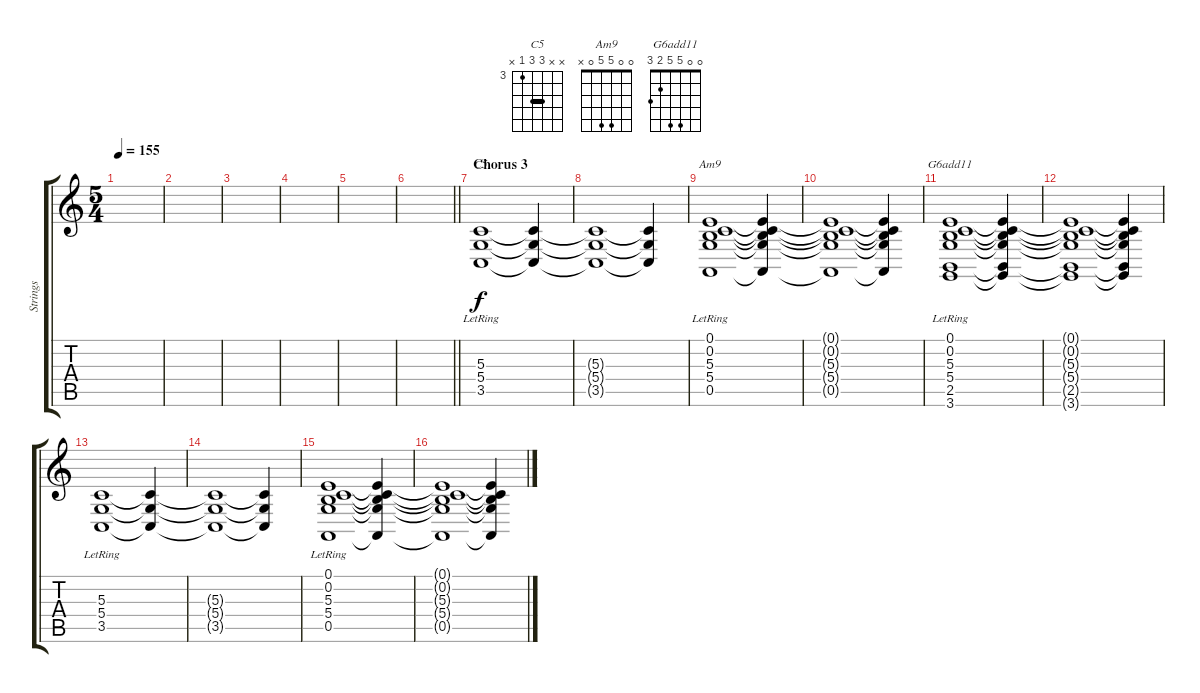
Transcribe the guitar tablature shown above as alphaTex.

\track ("Strings" "Strings") {instrument stringensemble1}
\staff {score tabs}
\tuning (E4 B3 G3 D3 A2 E2) {hide}
\chord ("C5" x x 5 5 3 x) {firstfret 3 barre 5}
\chord ("Am9" 0 0 5 5 0 x)
\chord ("G6add11" 0 0 5 5 2 3)
\ts (5 4)
\tempo 155
\clef g2
\ks c
|
|
|
|
|
\barLineRight lightlight
|
\section ("" "Chorus 3")
(5.3{lr} 5.4{lr} 3.5{lr}).1{ch "C5"} (5.3{t} 5.4{t} 3.5{t}).4 |
(5.3{t} 5.4{t} 3.5{t}).1 (5.3{t} 5.4{t} 3.5{t}).4 |
(0.1{lr} 0.2{lr} 5.3{lr} 5.4{lr} 0.5{lr}).1{ch "Am9"} (0.1{t} 0.2{t} 5.3{t} 5.4{t} 0.5{t}).4 |
(0.1{t} 0.2{t} 5.3{t} 5.4{t} 0.5{t}).1 (0.1{t} 0.2{t} 5.3{t} 5.4{t} 0.5{t}).4 |
(0.1{lr} 0.2{lr} 5.3{lr} 5.4{lr} 2.5{lr} 3.6{lr}).1{ch "G6add11"} (0.1{t} 0.2{t} 5.3{t} 5.4{t} 2.5{t} 3.6{t}).4 |
(0.1{t} 0.2{t} 5.3{t} 5.4{t} 2.5{t} 3.6{t}).1 (0.1{t} 0.2{t} 5.3{t} 5.4{t} 2.5{t} 3.6{t}).4 |
(5.3{lr} 5.4{lr} 3.5{lr}).1 (5.3{t} 5.4{t} 3.5{t}).4 |
(5.3{t} 5.4{t} 3.5{t}).1 (5.3{t} 5.4{t} 3.5{t}).4 |
(0.1{lr} 0.2{lr} 5.3{lr} 5.4{lr} 0.5{lr}).1 (0.1{t} 0.2{t} 5.3{t} 5.4{t} 0.5{t}).4 |
(0.1{t} 0.2{t} 5.3{t} 5.4{t} 0.5{t}).1 (0.1{t} 0.2{t} 5.3{t} 5.4{t} 0.5{t}).4
